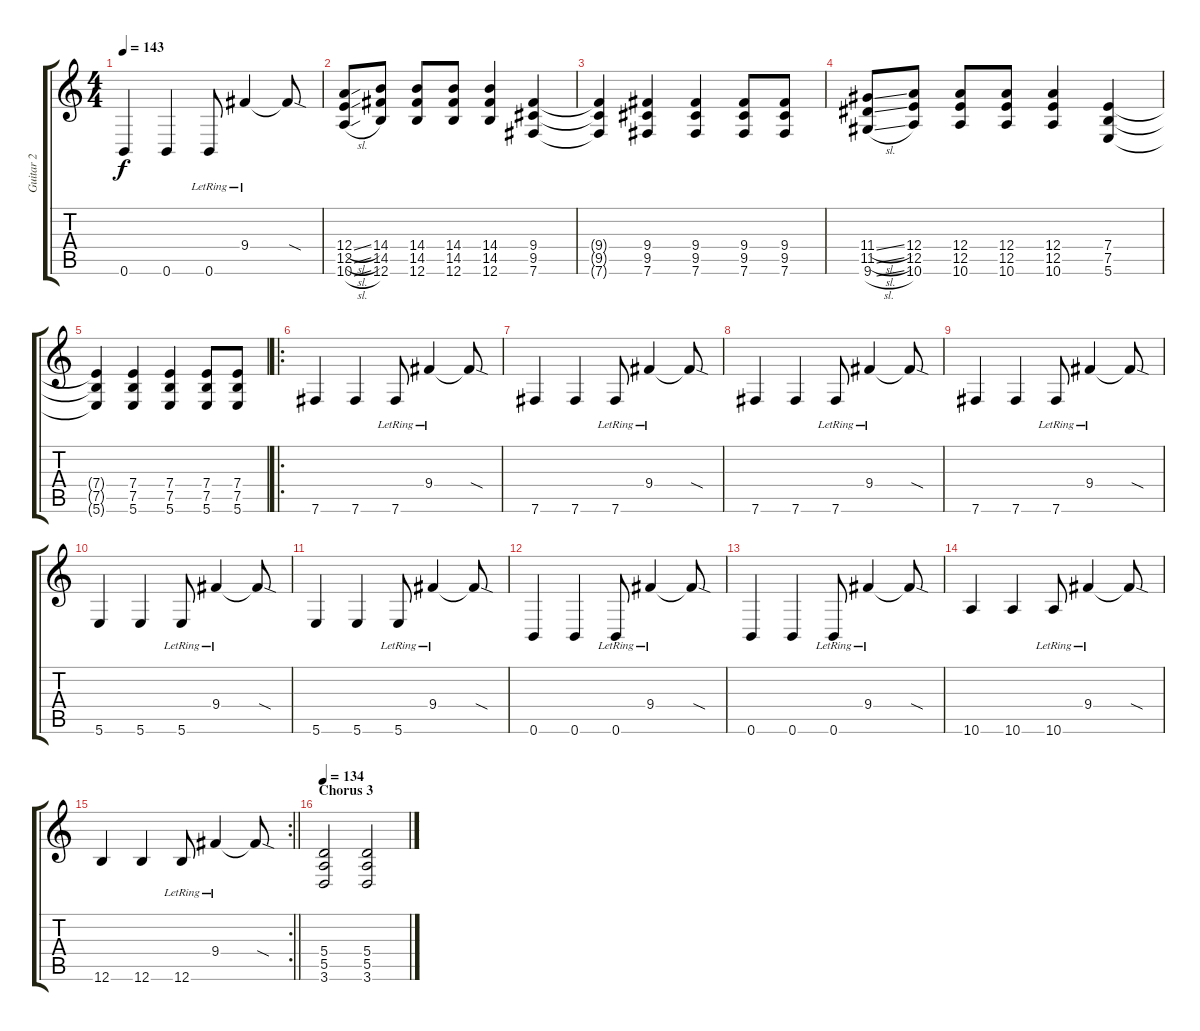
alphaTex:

\track ("Guitar 2" "Guitar 2") {instrument distortionguitar}
\staff {score tabs}
\tuning (B3 Gb3 D3 A2 E2 B1) {hide}
\ts (4 4)
\tempo 143
\clef g2
\ks c
0.6.4{dy f} 0.6.4 0.6{lr}.8 9.4{lr}.4 9.4{sod t}.8 |
(12.4{sl} 12.5{sl} 10.6{sl}).8 (14.4 14.5 12.6).8 (14.4 14.5 12.6).8 (14.4 14.5 12.6).8 (14.4 14.5 12.6).4 (9.4 9.5 7.6).4 |
(9.4{t} 9.5{t} 7.6{t}).4 (9.4 9.5 7.6).4 (9.4 9.5 7.6).4 (9.4 9.5 7.6).8 (9.4 9.5 7.6).8 |
(11.4{sl} 11.5{sl} 9.6{sl}).8 (12.4 12.5 10.6).8 (12.4 12.5 10.6).8 (12.4 12.5 10.6).8 (12.4 12.5 10.6).4 (7.4 7.5 5.6).4 |
(7.4{t} 7.5{t} 5.6{t}).4 (7.4 7.5 5.6).4 (7.4 7.5 5.6).4 (7.4 7.5 5.6).8 (7.4 7.5 5.6).8 |
\ro
7.6.4 7.6.4 7.6{lr}.8 9.4{lr}.4 9.4{sod t}.8 |
7.6.4 7.6.4 7.6{lr}.8 9.4{lr}.4 9.4{sod t}.8 |
7.6.4 7.6.4 7.6{lr}.8 9.4{lr}.4 9.4{sod t}.8 |
7.6.4 7.6.4 7.6{lr}.8 9.4{lr}.4 9.4{sod t}.8 |
5.6.4 5.6.4 5.6{lr}.8 9.4{lr}.4 9.4{sod t}.8 |
5.6.4 5.6.4 5.6{lr}.8 9.4{lr}.4 9.4{sod t}.8 |
0.6.4 0.6.4 0.6{lr}.8 9.4{lr}.4 9.4{sod t}.8 |
0.6.4 0.6.4 0.6{lr}.8 9.4{lr}.4 9.4{sod t}.8 |
10.6.4 10.6.4 10.6{lr}.8 9.4{lr}.4 9.4{sod t}.8 |
\rc 2
\barLineRight lightlight
12.6.4 12.6.4 12.6{lr}.8 9.4{lr}.4 9.4{sod t}.8 |
\section ("" "Chorus 3")
\tempo 134
(5.4 5.5 3.6).2 (5.4 5.5 3.6).2
